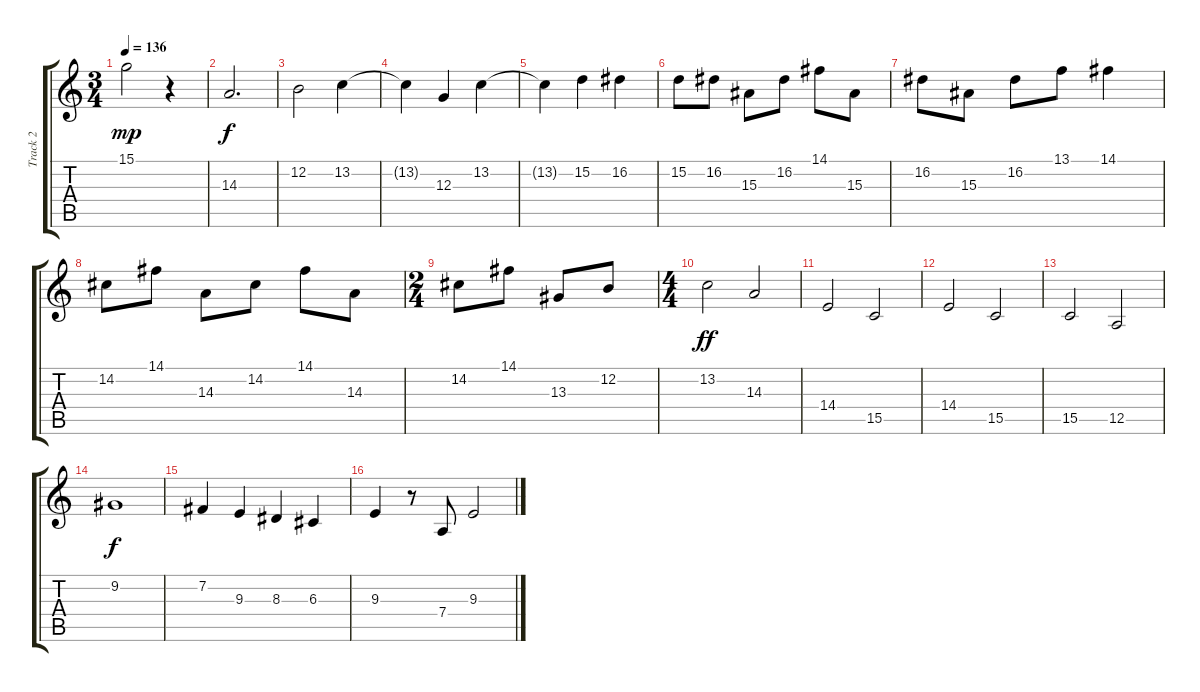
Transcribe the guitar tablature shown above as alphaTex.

\track ("Track 2" "Track 2") {instrument violin}
\staff {score tabs}
\tuning (E4 B3 G3 D3 A2 E2) {hide}
\ts (3 4)
\tempo 136
\clef g2
\ks c
15.1.2{dy mp} r.4 |
14.3.2{d dy f instrument flute} |
12.2.2 13.2.4 |
13.2{t}.4 12.3.4 13.2.4 |
13.2{t}.4 15.2.4 16.2.4 |
15.2.8 16.2.8 15.3.8 16.2.8 14.1.8 15.3.8 |
16.2.8 15.3.8 16.2.8 13.1.8 14.1.4 |
14.2.8 14.1.8 14.3.8 14.2.8 14.1.8 14.3.8 |
\ts (2 4)
14.2.8 14.1.8 13.3.8 12.2.8 |
\ts (4 4)
13.2.2{dy ff instrument drawbarorgan} 14.3.2 |
14.4.2 15.5.2 |
14.4.2 15.5.2 |
15.5.2 12.5.2 |
9.2.1{dy f instrument violin} |
7.2.4 9.3.4 8.3.4 6.3.4 |
9.3.4 r.8 7.4.8 9.3.2
